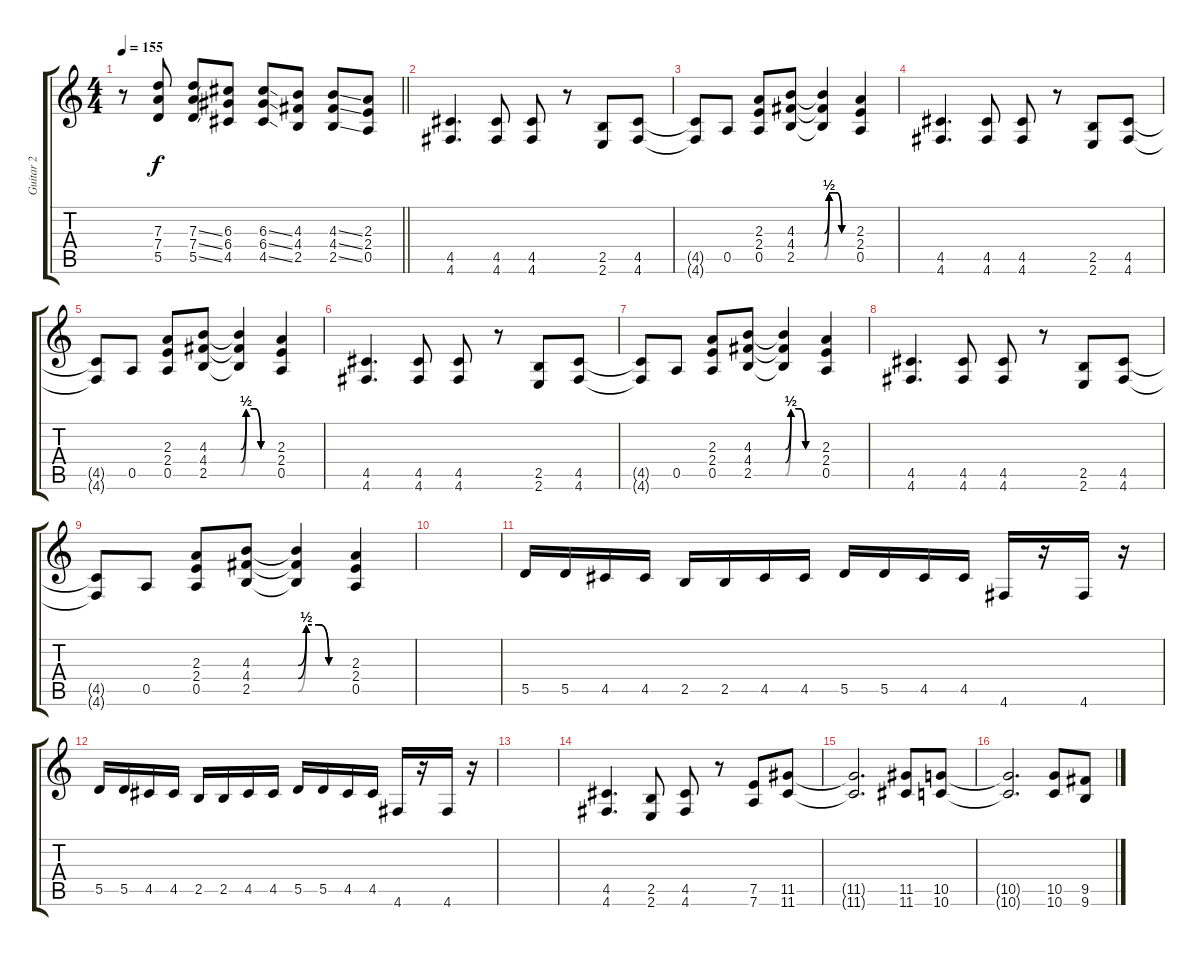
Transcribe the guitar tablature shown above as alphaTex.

\track ("Guitar 2" "Guitar 2") {instrument distortionguitar}
\staff {score tabs}
\tuning (E4 B3 G3 D3 A2 D2) {hide}
\ts (4 4)
\tempo 155
\clef g2
\barLineRight lightlight
\ks c
r.8{dy f} (7.3 7.4 5.5).8 (7.3{ss} 7.4{ss} 5.5{ss}).8 (6.3 6.4 4.5).8 (6.3{ss} 6.4{ss} 4.5{ss}).8 (4.3 4.4 2.5).8 (4.3{ss} 4.4{ss} 2.5{ss}).8 (2.3 2.4 0.5).8 |
(4.5 4.6).4{d} (4.5 4.6).8 (4.5 4.6).8 r.8 (2.5 2.6).8 (4.5 4.6).8 |
(4.5{t} 4.6{t}).8 0.5.8 (2.3 2.4 0.5).8 (4.3 4.4 2.5).8 (4.3{be (custom 0 0 10 2 25 2 37 0 60 0) t} 4.4{be (custom 0 0 10 2 25 2 37 0 60 0) t} 2.5{be (custom 0 0 10 2 25 2 37 0 60 0) t}).4 (2.3 2.4 0.5).4 |
(4.5 4.6).4{d} (4.5 4.6).8 (4.5 4.6).8 r.8 (2.5 2.6).8 (4.5 4.6).8 |
(4.5{t} 4.6{t}).8 0.5.8 (2.3 2.4 0.5).8 (4.3 4.4 2.5).8 (4.3{be (custom 0 0 10 2 25 2 37 0 60 0) t} 4.4{be (custom 0 0 10 2 25 2 37 0 60 0) t} 2.5{be (custom 0 0 10 2 25 2 37 0 60 0) t}).4 (2.3 2.4 0.5).4 |
(4.5 4.6).4{d} (4.5 4.6).8 (4.5 4.6).8 r.8 (2.5 2.6).8 (4.5 4.6).8 |
(4.5{t} 4.6{t}).8 0.5.8 (2.3 2.4 0.5).8 (4.3 4.4 2.5).8 (4.3{be (custom 0 0 10 2 25 2 37 0 60 0) t} 4.4{be (custom 0 0 10 2 25 2 37 0 60 0) t} 2.5{be (custom 0 0 10 2 25 2 37 0 60 0) t}).4 (2.3 2.4 0.5).4 |
(4.5 4.6).4{d} (4.5 4.6).8 (4.5 4.6).8 r.8 (2.5 2.6).8 (4.5 4.6).8 |
(4.5{t} 4.6{t}).8 0.5.8 (2.3 2.4 0.5).8 (4.3 4.4 2.5).8 (4.3{be (custom 0 0 10 2 25 2 37 0 60 0) t} 4.4{be (custom 0 0 10 2 25 2 37 0 60 0) t} 2.5{be (custom 0 0 10 2 25 2 37 0 60 0) t}).4 (2.3 2.4 0.5).4 |
|
5.5.16 5.5.16 4.5.16 4.5.16 2.5.16 2.5.16 4.5.16 4.5.16 5.5.16 5.5.16 4.5.16 4.5.16 4.6.16 r.16 4.6.16 r.16 |
5.5.16 5.5.16 4.5.16 4.5.16 2.5.16 2.5.16 4.5.16 4.5.16 5.5.16 5.5.16 4.5.16 4.5.16 4.6.16 r.16 4.6.16 r.16 |
|
(4.5 4.6).4{d} (2.5 2.6).8 (4.5 4.6).8 r.8 (7.5 7.6).8 (11.5 11.6).8 |
(11.5{t} 11.6{t}).2{d} (11.5 11.6).8 (10.5 10.6).8 |
(10.5{t} 10.6{t}).2{d} (10.5 10.6).8 (9.5 9.6).8
